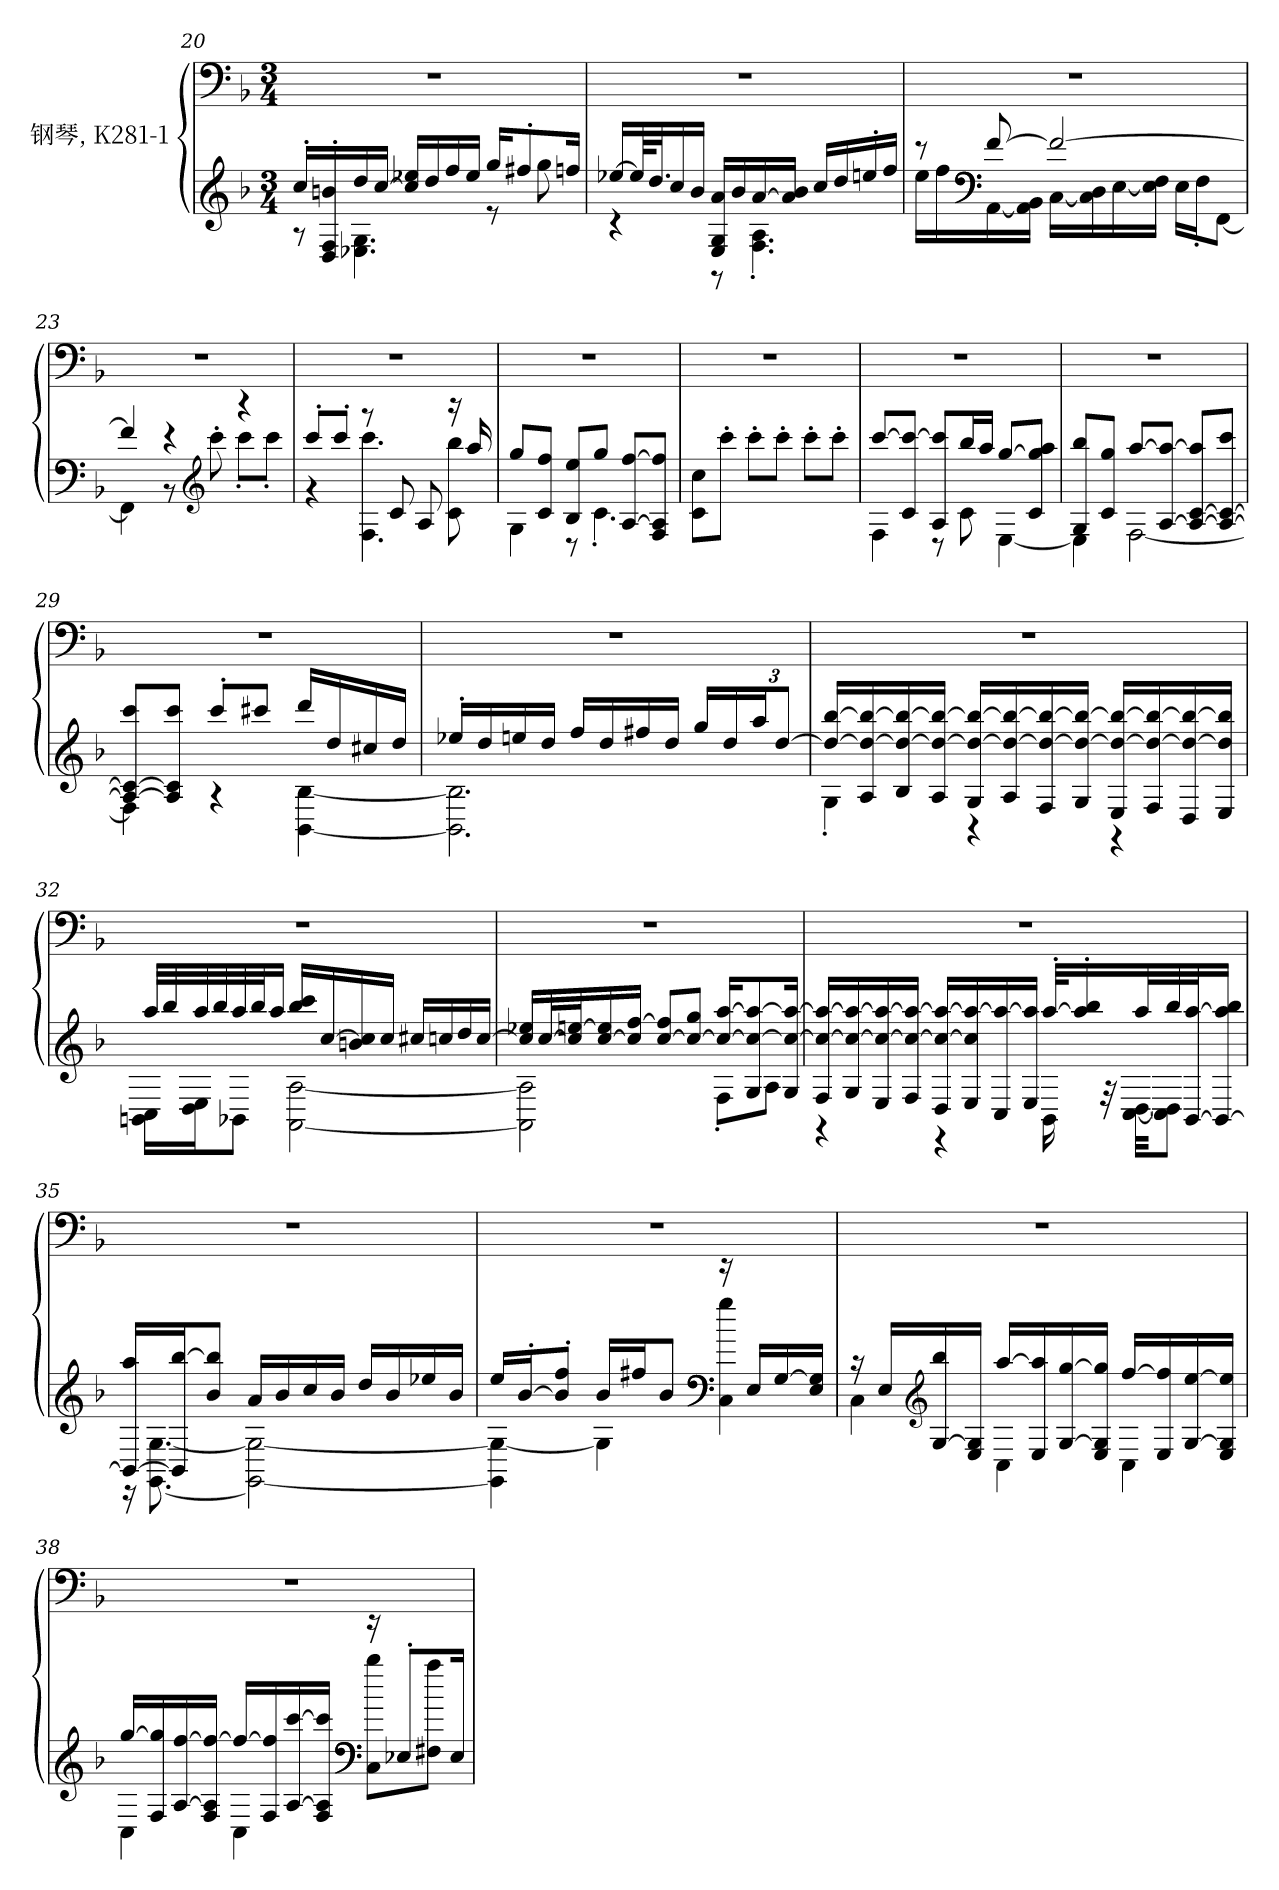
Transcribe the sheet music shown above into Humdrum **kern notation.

**kern	**kern
*part1	*part1
*staff2	*staff1
*I"钢琴, K281-1	*
!!LO:LB:g=z
*clefG2	*clefF4
*k[b-]	*k[b-]
*M3/4	*M3/4
=20	=20
*^	*
16cc'/LL	8r	2.r
16D/' 16F/' 16bn/'	.	.
16dd/	4.E-X\ 4.G\	.
[16cc/JJ	.	.
16cc/] 16ee-X/LL	.	.
16dd/	.	.
16ff/	.	.
16ee-/JJ	.	.
16gg/KL	8r	.
8ff#X'/	.	.
.	8gg\	.
16ffn/Jk	.	.
=21	=21	=21
[16ee-X/LL	4r	2.r
64ee-/KL]	.	.
32.dd/J	.	.
16cc/	.	.
16b-/JJ	.	.
16E/ 16G/ 16a/LL	8r	.
16b-/	.	.
[16a/	4.F\' 4.A\'	.
16a/] 16b-/JJ	.	.
16cc/LL	.	.
16dd/	.	.
16een'/	.	.
16ff/JJ	.	.
!!LO:LB:g=z
=22	=22	=22
8r	16ee\LL	2.r
.	16ff\	.
*clefF4	*	*
[8f/	[16AA\	.
.	16AA\] 16BB-\JJ	.
2f/_	[16C\LL	.
.	16C\] 16D\	.
.	[16E\	.
.	16E\] 16F\JJ	.
.	16E\LL	.
.	16F'\J	.
.	[8FF\J	.
=23	=23	=23
4f/]	4FF\]	2.r
4r	8r	.
*clefG2	*	*
.	8ccc'\	.
4r	8ccc'\L	.
.	8ccc'\J	.
=24	=24	=24
8ccc'/L	4r	2.r
8ccc'/J	.	.
8r	4.F\ 4.ccc\	.
8c/	.	.
8A/	.	.
16r	8c\ 8bb-\	.
16aa/	.	.
!!LO:LB:g=z
=25	=25	=25
8gg/L	4G\	2.r
8c/ 8ff/J	.	.
8B-/ 8ee/L	8r	.
8gg/J	4.c'\	.
[8A/ [8ff/L	.	.
8F/ 8A/] 8ff/]J	.	.
*v	*v	*
=26	=26
8c\ 8cc\L	2.r
8ccc'\J	.
8ccc'\L	.
8ccc'\J	.
8ccc'\L	.
8ccc'\J	.
=27	=27
*^	*
[8ccc/L	4F\	2.r
8c/ 8ccc/_J	.	.
8A/ 8ccc/]L	8r	.
16bb-/L	8c\	.
16aa/JJ	.	.
[8gg/L	[4E\	.
8c/ 8gg/] 8aa/J	.	.
=28	=28	=28
8G/ 8bb-/L	4E\]	2.r
8c/ 8gg/J	.	.
[8aa/L	[2F\	.
[8A/ 8aa/_J	.	.
8A/_ [8c/ 8aa/]L	.	.
8A/_ 8c/_ 8ccc/J	.	.
!!LO:LB:g=z
=29	=29	=29
8A/_ 8c/_ 8ccc/L	4F\]	2.r
8A/] 8c/] 8ccc/J	.	.
8ccc'/L	4r	.
8ccc#X/J	.	.
16ddd/LL	[4BB-\ [4B-\	.
16dd/	.	.
16cc#X/	.	.
16dd/JJ	.	.
=30	=30	=30
16ee-X'/LL	2.BB-\] 2.B-\]	2.r
16dd/	.	.
16een/	.	.
16dd/JJ	.	.
16ff/LL	.	.
16dd/	.	.
16ff#X/	.	.
16dd/JJ	.	.
16gg/LL	.	.
16dd/	.	.
*Xbrackettup	*	*
24aa/J	.	.
[12dd/J	.	.
!!LO:LB:g=z
=31	=31	=31
16dd/_ [16bb-/LL	4G'\	2.r
16A/ 16dd/_ 16bb-/_	.	.
16B-/ 16dd/_ 16bb-/_	.	.
16A/ 16dd/_ 16bb-/_JJ	.	.
16G/ 16dd/_ 16bb-/_LL	4r	.
16A/ 16dd/_ 16bb-/_	.	.
16F/ 16dd/_ 16bb-/_	.	.
16G/ 16dd/_ 16bb-/_JJ	.	.
16E/ 16dd/_ 16bb-/_LL	4r	.
16F/ 16dd/_ 16bb-/_	.	.
16D/ 16dd/_ 16bb-/_	.	.
16E/ 16dd/] 16bb-/]JJ	.	.
=32	=32	=32
32aa/LLL	16BBn\ 16C\LL	2.r
32bb-/	.	.
32aa/	16D\ 16E\J	.
32bb-/	.	.
32aa/	8BB-X\J	.
32bb-/J	.	.
16aa/JJ	.	.
16bb-/ 16ccc/LL	[2AA\ [2A\	.
[16cc/	.	.
16bn/ 16cc/]	.	.
16cc/JJ	.	.
16cc#X/LL	.	.
16ccn/	.	.
16dd/	.	.
[16cc/JJ	.	.
!!LO:PB:g=z
=33	=33	=33
16cc/] 16ee-X/LL	2AA\] 2A\]	2.r
[32cc/L	.	.
32cc/] [32een/J	.	.
[16cc/ 16ee/]	.	.
16cc/] [16ff/JJ	.	.
[8cc/ 8ff/]L	.	.
8cc/_ 8gg/J	.	.
16cc/_ [16aa/KL	8F'\L	.
8G/ 8cc/_ 8aa/_	.	.
.	8A\J	.
16G/ 16cc/_ 16aa/_Jk	.	.
=34	=34	=34
16F/ 16cc/_ 16aa/_LL	4r	2.r
16G/ 16cc/_ 16aa/_	.	.
16E/ 16cc/_ 16aa/_	.	.
16F/ 16cc/_ 16aa/_JJ	.	.
16D/ 16cc/_ 16aa/_LL	4r	.
16E/ 16cc/] 16aa/_	.	.
16C/ 16aa/_	.	.
16E/ 16aa/]JJ	.	.
[32aa'/KLL	16BB-\	.
16aa/]' 16bb-/'	.	.
.	32r	.
32aa/L	[32C\ [32D\KKL	.
32bb-/	8C\] 8D\]J	.
[32BB-/ [32aa/J	.	.
16BB-/_ 16aa/] 16bb-/JJ	.	.
!!LO:LB:g=z
=35	=35	=35
16BB-/_ 16aa/LL	16r	2.r
16BB-/] [16bb-/J	[8.GG\ [8.G\	.
8b-/ 8bb-/]J	.	.
16a/LL	2GG\_ 2G\_	.
16b-/	.	.
16cc/	.	.
16b-/JJ	.	.
16dd/LL	.	.
16b-/	.	.
16ee-X/	.	.
16b-/JJ	.	.
=36	=36	=36
16ee/LL	4GG\] 4G\_	2.r
[16b-'/J	.	.
8b-/]' 8ff/'J	.	.
16b-/LL	4G\]	.
16ff#X/J	.	.
8b-/J	.	.
*clefF4	*	*
16r	4C\ 4gg\	.
16E/LL	.	.
[16G/	.	.
16E/ 16G/]JJ	.	.
!!LO:LB:g=z
=37	=37	=37
16r	4C\	2.r
16E/LL	.	.
*clefG2	*	*
[16G/ 16bb-/	.	.
16E/ 16G/]JJ	.	.
[16aa/LL	4C\	.
16E/ 16aa/]	.	.
[16G/ [16gg/	.	.
16E/ 16G/] 16gg/]JJ	.	.
[16ff/LL	4C\	.
16E/ 16ff/]	.	.
[16G/ [16ee/	.	.
16E/ 16G/] 16ee/]JJ	.	.
=38	=38	=38
[16gg/LL	4C\	2.r
16F/ 16gg/]	.	.
[16A/ [16ff/	.	.
16F/ 16A/] 16ff/_JJ	.	.
16ff/LL_	4C\	.
16F/ 16ff/]	.	.
[16A/ [16ccc/	.	.
16F/ 16A/] 16ccc/]JJ	.	.
*clefF4	*	*
16r	8C\ 8bb-\L	.
8E-X'/L	.	.
.	8F#X\ 8aa\J	.
16E-/Jk	.	.
*v	*v	*
=	=
*-	*-
